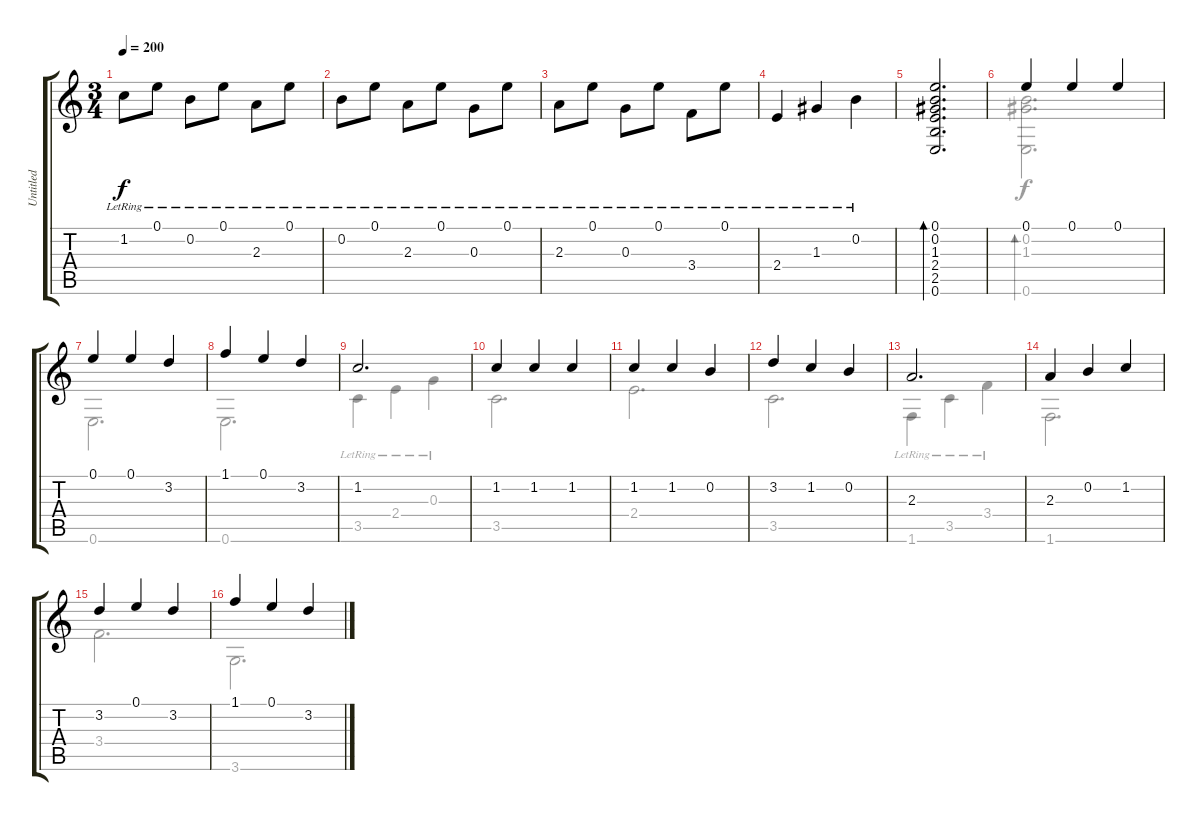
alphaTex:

\track ("Untitled" "Untitled") {instrument acousticguitarsteel}
\staff {score tabs}
\tuning (E4 B3 G3 D3 A2 E2) {hide}
\voice
\ts (3 4)
\tempo 200
\clef g2
\ks c
1.2{lr}.8{dy f} 0.1{lr}.8 0.2{lr}.8 0.1{lr}.8 2.3{lr}.8 0.1{lr}.8 |
0.2{lr}.8 0.1{lr}.8 2.3{lr}.8 0.1{lr}.8 0.3{lr}.8 0.1{lr}.8 |
2.3{lr}.8 0.1{lr}.8 0.3{lr}.8 0.1{lr}.8 3.4{lr}.8 0.1{lr}.8 |
2.4{lr}.4 1.3{lr}.4 0.2{lr}.4 |
(0.1 0.2 1.3 2.4 2.5 0.6).2{d bd 30} |
0.1.4 0.1.4 0.1.4 |
0.1.4 0.1.4 3.2.4 |
1.1.4 0.1.4 3.2.4 |
1.2.2{d} |
1.2.4 1.2.4 1.2.4 |
1.2.4 1.2.4 0.2.4 |
3.2.4 1.2.4 0.2.4 |
2.3.2{d} |
2.3.4 0.2.4 1.2.4 |
3.2.4 0.1.4 3.2.4 |
1.1.4 0.1.4 3.2.4
\voice
\clef g2
\ottava regular
\simile none
\ks c
|
|
|
|
|
(0.2 1.3 0.6).2{d bd 30} |
0.6.2{d} |
0.6.2{d} |
3.5{lr}.4 2.4{lr}.4 0.3{lr}.4 |
3.5.2{d} |
2.4.2{d} |
3.5.2{d} |
1.6{lr}.4 3.5{lr}.4 3.4{lr}.4 |
1.6.2{d} |
3.4.2{d} |
3.6.2{d}
